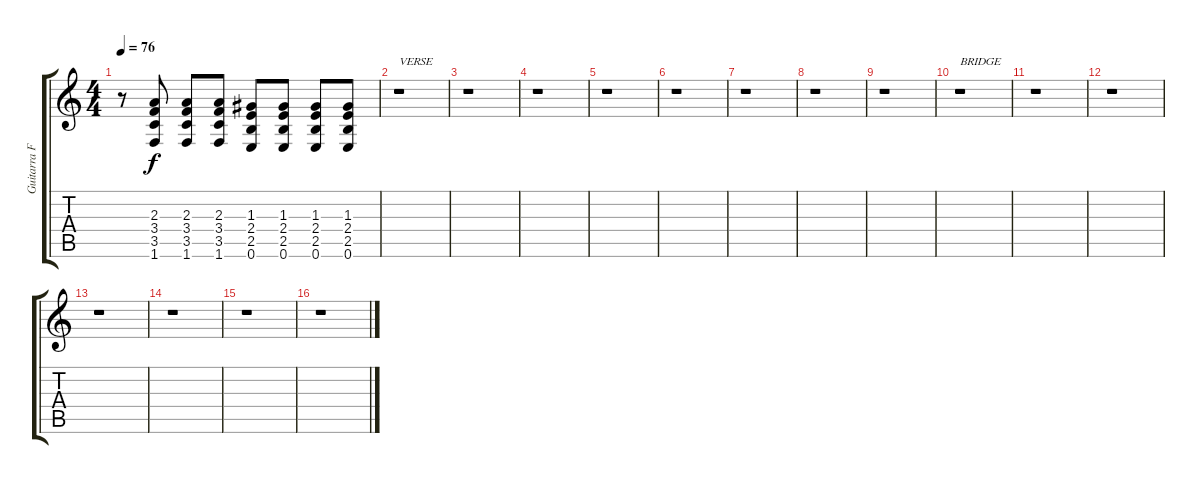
\track ("Guitarra Fills" "Guitarra F") {instrument distortionguitar}
\staff {score tabs}
\tuning (E4 B3 G3 D3 A2 E2) {hide}
\ts (4 4)
\tempo 76
\clef g2
\ks c
r.8{dy f} (2.3 3.4 3.5 1.6).8 (2.3 3.4 3.5 1.6).8 (2.3 3.4 3.5 1.6).8 (1.3 2.4 2.5 0.6).8 (1.3 2.4 2.5 0.6).8 (1.3 2.4 2.5 0.6).8 (1.3 2.4 2.5 0.6).8 |
r.1{txt "VERSE"} |
r.1 |
r.1 |
r.1 |
r.1 |
r.1 |
r.1 |
r.1 |
r.1{txt "BRIDGE"} |
r.1 |
r.1 |
r.1 |
r.1 |
r.1 |
r.1
